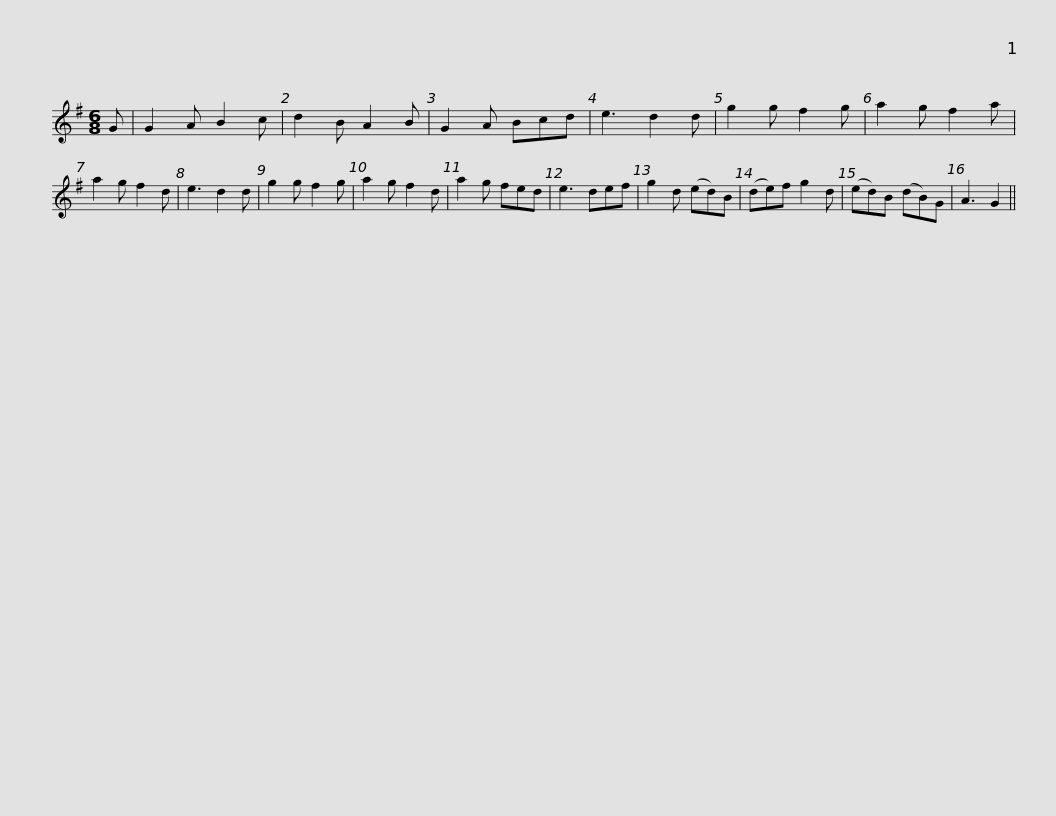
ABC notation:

X:1
L:1/8
M:6/8
I:linebreak $
K:G
V:1 treble
V:1
 G | G2 A B2 c | d2 B A2 B | G2 A Bcd | e3 d2 d | %5
 g2 g f2 g | a2 g f2 a | a2 g f2 d | e3 d2 d | g2 g f2 g |$ %10
 a2 g f2 d | a2 g fed | e3 def | g2 d (ed)B | (de)f g2 d | %15
 (ed)B (dB)G | A3 G2 || %17
